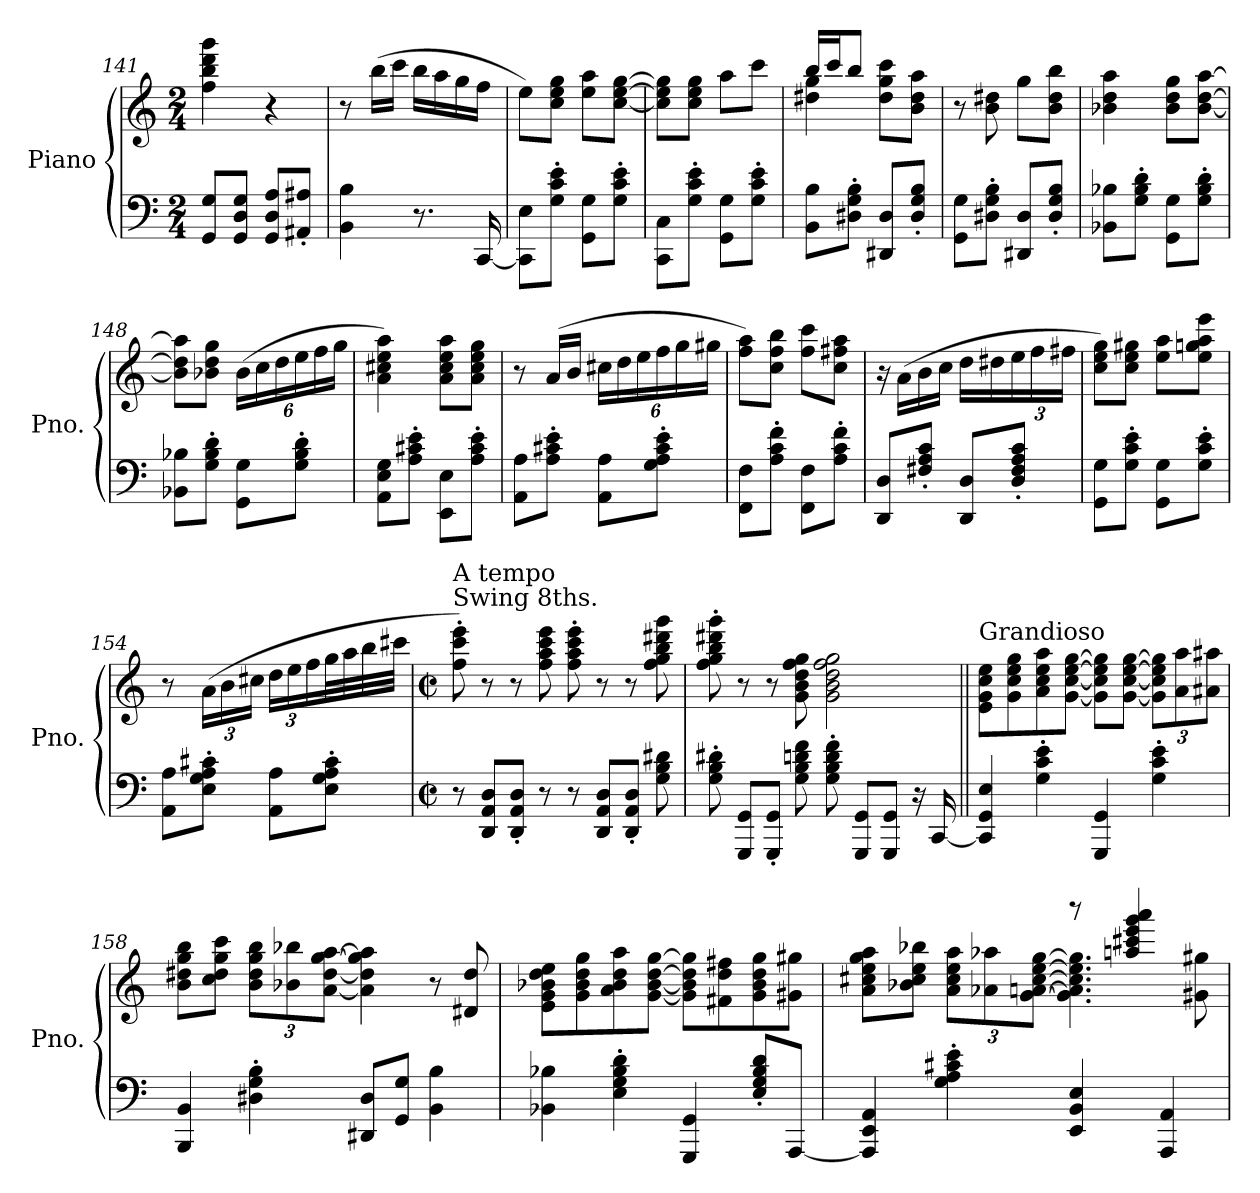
**kern	**kern
*part1	*part1
*staff2	*staff1
*I"Piano	*
*I'Pno.	*
*clefF4	*clefG2
*k[]	*k[]
*M2/4	*M2/4
=141	=141
8GG/ 8G/L	4ff\ 4bb\ 4ddd\ 4ggg\
8GG/ 8D/ 8G/J	.
8GG/ 8D/ 8A/L	4r
8AA#X/' 8A#X/'J	.
=142	=142
4BB\ 4B\	8r
.	(>16bb\LL
.	16ccc\JJ
8.r	16bb\LL
.	16aa\
.	16gg\
[16CC/	16ff\JJ
!!LO:LB:g=z
=143	=143
8CC\] 8E\L	8ee\L)
8G\' 8c\' 8e\'J	8cc\ 8ee\ 8gg\J
8GG\ 8G\L	8ee\ 8aa\L
8G\' 8c\' 8e\'J	[8cc\ [8ee\ [8gg\J
=144	=144
8CC\ 8C\L	8cc\] 8ee\] 8gg\]L
8G\' 8c\' 8e\'J	8cc\ 8ee\ 8gg\J
8GG\ 8G\L	8aa\L
8G\' 8c\' 8e\'J	8ccc\J
=145	=145
*	*^
8BB\ 8B\L	16bb/LL	4dd#X\ 4gg\
.	16ccc/J	.
8D#X\' 8G\' 8B\'J	8bb/J	.
8DD#X/ 8D#/L	8dd#\ 8gg\ 8ccc\L	4ryy
8D#/' 8G/' 8B/'J	8b\ 8dd#\ 8aa\J	.
*	*v	*v
=146	=146
8GG\ 8G\L	8r
8D#X\' 8G\' 8B\'J	8b\ 8dd#X\
8DD#X/ 8D#/L	8gg\L
8D#/' 8G/' 8B/'J	8b\ 8dd#\ 8bb\J
=147	=147
8BB-X\ 8B-X\L	4b-X\ 4dd\ 4aa\
8G\' 8B-\' 8d\'J	.
8GG\ 8G\L	8b-\ 8dd\ 8gg\L
8G\' 8B-\' 8d\'J	[8b-\ [8dd\ [8aa\J
!!LO:LB:g=z
=148	=148
8BB-X\ 8B-X\L	8b-\] 8dd\] 8aa\]L
8G\' 8B-\' 8d\'J	8b-X\ 8dd\ 8gg\J
*	*Xbrackettup
8GG\ 8G\L	(>24b-\LL
.	24cc\
.	24dd\
8G\' 8B-\' 8d\'J	24ee\
.	24ff\
.	24gg\JJ
=149	=149
8AA\ 8E\ 8G\L	4a\ 4cc#X\ 4ee\ 4aa\)
8A\' 8c#X\' 8e\'J	.
8EE\ 8E\L	8a\ 8cc#\ 8ee\ 8aa\L
8A\' 8c#\' 8e\'J	8a\ 8cc#\ 8ee\ 8gg\J
=150	=150
8AA\ 8A\L	8r
8A\' 8c#X\' 8e\'J	(>16a/LL
.	16b/JJ
8AA\ 8A\L	24cc#X\LL
.	24dd\
.	24ee\
8G\' 8A\' 8c#\' 8e\'J	24ff\
.	24gg\
.	24gg#X\JJ
=151	=151
8FF\ 8F\L	8ff\ 8aa\L)
8A\' 8c\' 8f\'J	8cc\ 8ff\ 8bb\J
8FF\ 8F\L	8ff\ 8ccc\L
8A\' 8c\' 8f\'J	8cc\ 8ff#X\ 8aa\J
!!LO:PB:g=z
=152	=152
8DD/ 8D/L	16r
.	(>16a\LL
8F#X/' 8A/' 8c/'J	16b\
.	16cc\JJ
8DD/ 8D/L	16dd\LL
.	16dd#X\
8D/' 8F#/' 8A/' 8c/'J	24ee\
.	24ff\
.	24ff#X\JJ
=153	=153
8GG\ 8G\L	8cc\ 8ee\ 8gg\L)
8G\' 8c\' 8e\'J	8cc\ 8ee\ 8gg#X\J
8GG\ 8G\L	8ee\ 8aa\L
8G\' 8c\' 8e\'J	8ee\ 8ggn\ 8aa\ 8eee\J
=154	=154
8AA\ 8A\L	8r
8E\' 8G\' 8A\' 8c#X\'J	(>24a\LL
.	24b\
.	24cc#X\JJ
8AA\ 8A\L	24dd\LL
.	24ee\
.	24ff\
8E\' 8G\' 8A\' 8c#\'J	32gg\L
.	32aa\
.	32bb\
.	32ccc#X\JJJ
!!LO:LB:g=z
=155	=155
*M2/2	*M2/2
*met(c|)	*met(c|)
*	*MM124
!	!LO:TX:a:t=Swing 8ths.
!	!LO:TX:a:t=A tempo
8r	8ff\' 8ccc\' 8eee\')
8DD/ 8AA/ 8D/L	8r
8DD/' 8AA/' 8D/'J	8r
8r	8ff\ 8aa\ 8ccc\ 8eee\
8r	8ff\' 8aa\' 8ccc\' 8eee\'
8DD/ 8AA/ 8D/L	8r
8DD/' 8AA/' 8D/'J	8r
8G\ 8B\ 8d#X\	8ff\ 8gg\ 8bb\ 8ddd#X\ 8ggg\
=156	=156
8G\' 8B\' 8d#X\'	8ff\' 8gg\' 8bb\' 8ddd#X\' 8ggg\'
8GGG/ 8GG/L	8r
8GGG/' 8GG/'J	8r
8G\ 8B\ 8dn\ 8f\	8g\ 8b\ 8dd\ 8ff\ 8gg\
8G\' 8B\' 8d\' 8f\'	2g\ 2b\ 2dd\ 2ff\ 2gg\
8GGG/ 8GG/L	.
8GGG/ 8GG/J	.
16r	.
[16CC/	.
!!LO:LB:g=z
=157||	=157||
!	!LO:TX:a:t=Grandioso
4CC/] 4GG/ 4E/	8e\ 8g\ 8cc\ 8ee\L
.	8g\ 8cc\ 8ee\ 8gg\
4G\' 4c\' 4e\'	8a\ 8cc\ 8ee\ 8aa\
.	[8g\ [8cc\ [8ee\ [8gg\J
4GGG/ 4GG/	8g\] 8cc\] 8ee\] 8gg\]L
.	[8g\ [8cc\ [8ee\ [8gg\J
4G\' 4c\' 4e\'	12g\] 12cc\] 12ee\] 12gg\]L
.	12a\ 12aa\
.	12a#X\ 12aa#X\J
=158	=158
4BBB/ 4BB/	8b\ 8dd#X\ 8gg\ 8bb\L
.	8cc\ 8dd#\ 8gg\ 8ccc\J
4D#X\' 4G\' 4B\'	12b\ 12dd#\ 12gg\ 12bb\L
.	12b-X\ 12bb-X\
.	[12a\ [12dd#\ [12gg\ [12aa\J
8DD#X/ 8D#/L	4a\] 4dd#\] 4gg\] 4aa\]
8GG/ 8G/J	.
4BB\ 4B\	8r
.	8d#X/ 8dd#/
=159	=159
4BB-X\ 4B-X\	8e\ 8g\ 8b-X\ 8dd\ 8ee\L
.	8g\ 8b-\ 8dd\ 8gg\
4E\' 4G\' 4B-\' 4d\'	8a\ 8b-\ 8dd\ 8aa\
.	[8g\ [8b-\ [8dd\ [8gg\J
4GGG/ 4GG/	8g\] 8b-\] 8dd\] 8gg\]L
.	8f#X\ 8dd\ 8ff#X\
8E/' 8G/' 8B-/' 8d/'L	8g\ 8b-\ 8dd\ 8gg\
[8AAA/J	8g#X\ 8gg#X\J
!!LO:LB:g=z
=160	=160
*	*^
4AAA/] 4EE/ 4AA/	8a\ 8cc#X\ 8ee\ 8gg\ 8aa\L	2ryy
.	8b-X\ 8cc#\ 8ee\ 8bb-X\J	.
4G\' 4A\' 4c#X\' 4e\'	12a\ 12cc#\ 12ee\ 12aa\L	.
.	12a-X\ 12aa-X\	.
.	[12g\ [12an\ [12cc#\ [12ee\ [12gg\J	.
4EE/ 4BB/ 4E/	4.g\] 4.a\] 4.cc#\] 4.ee\] 4.gg\]	8rbbb
.	.	4aan/ 4ccc#X/ 4eee/ 4ggg/ 4aaa/
4AAA/ 4AA/	.	.
.	8g#X\ 8gg#X\	8ryy
*	*v	*v
=	=
*-	*-
